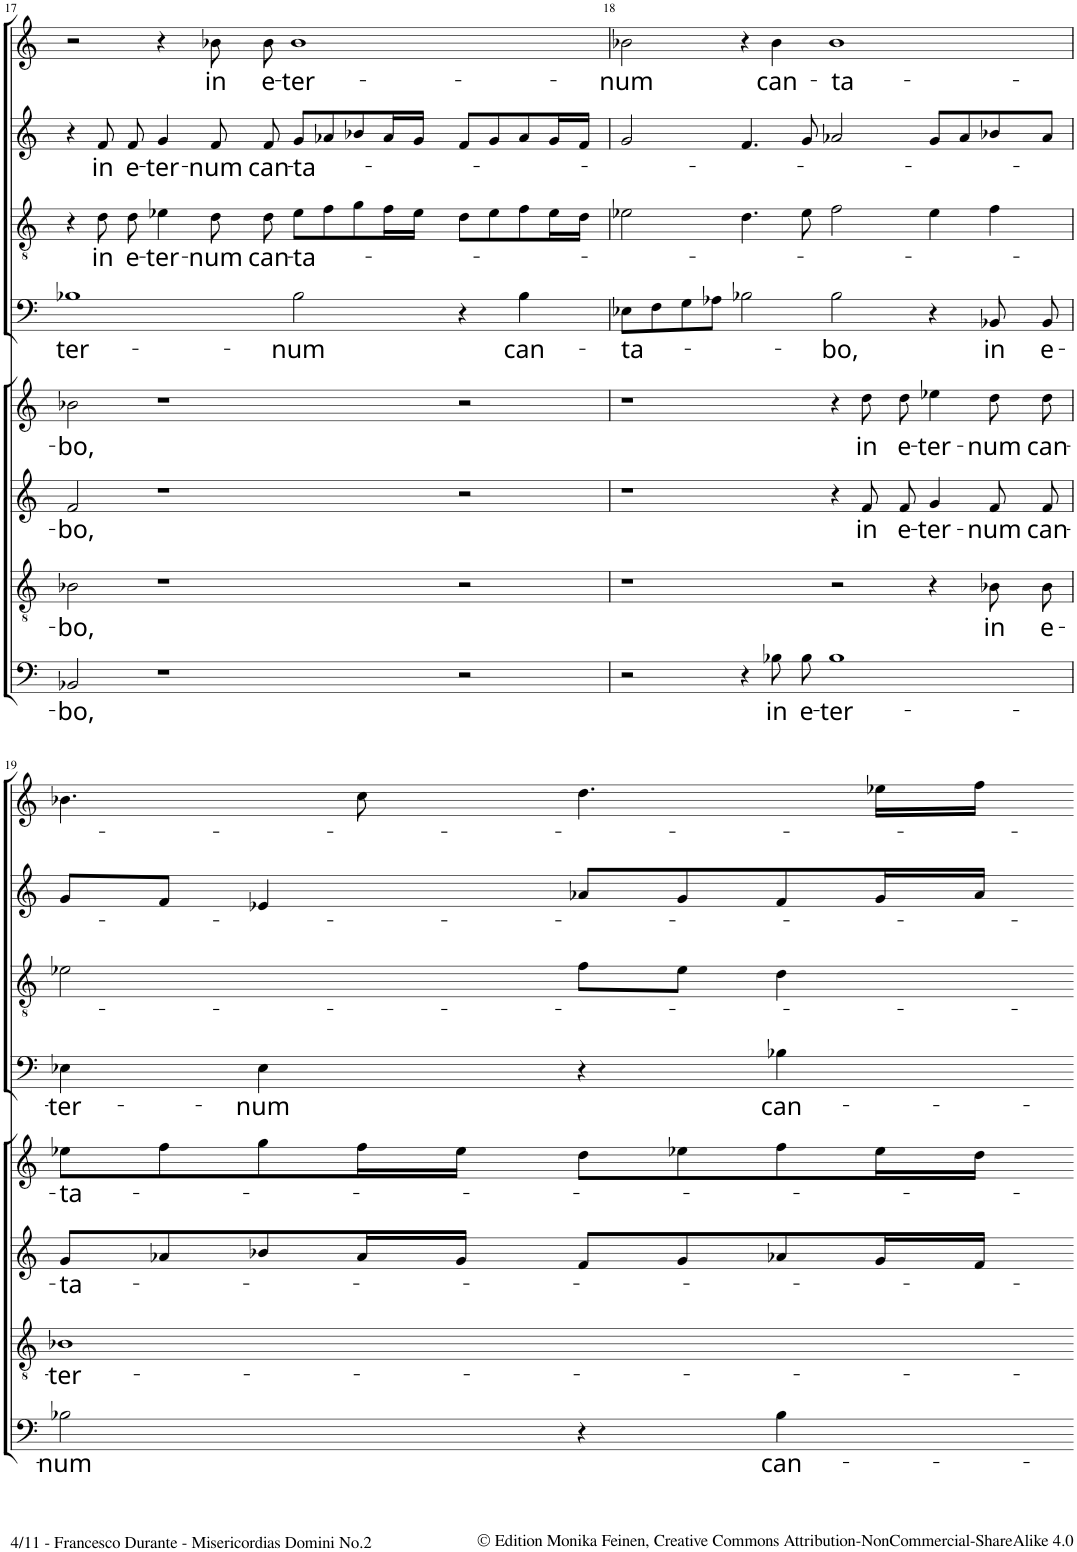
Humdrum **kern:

**kern	**text	**kern	**text	**kern	**text	**kern	**text	**kern	**text	**kern	**text	**kern	**text	**kern	**text
*part8	*part8	*part7	*part7	*part6	*part6	*part5	*part5	*part4	*part4	*part3	*part3	*part2	*part2	*part1	*part1
*staff8	*staff8	*staff7	*staff7	*staff6	*staff6	*staff5	*staff5	*staff4	*staff4	*staff3	*staff3	*staff2	*staff2	*staff1	*staff1
*I"BASSO II.	*	*I"TENORE II.	*	*I"ALTO II.	*	*I"CANTO II.	*	*I"BASSO I.	*	*I"TENORE I.	*	*I"ALTO I.	*	*I"CANTO I.	*
!!LO:PB:g=z
*clefF4	*	*clefGv2	*	*clefG2	*	*clefG2	*	*clefF4	*	*clefGv2	*	*clefG2	*	*clefG2	*
*k[]	*	*k[]	*	*k[]	*	*k[]	*	*k[]	*	*k[]	*	*k[]	*	*k[]	*
*M4/2	*	*M4/2	*	*M4/2	*	*M4/2	*	*M4/2	*	*M4/2	*	*M4/2	*	*M4/2	*
*met(c)	*	*met(c)	*	*met(c)	*	*met(c)	*	*met(c)	*	*met(c)	*	*met(c)	*	*met(c)	*
=17	=17	=17	=17	=17	=17	=17	=17	=17	=17	=17	=17	=17	=17	=17	=17
!	!LO:LY:b	!	!LO:LY:b	!	!LO:LY:b	!	!LO:LY:b	!	!LO:LY:b	!	!	!	!	!	!
2BB-X/	bo,	2B-X\	bo,	2f/	bo,	2b-X\	bo,	1B-X	ter-	4r	.	4r	.	2r	.
!	!	!	!	!	!	!	!	!	!	!	!LO:LY:b	!	!LO:LY:b	!	!
.	.	.	.	.	.	.	.	.	.	8d\	in	8f/	in	.	.
!	!	!	!	!	!	!	!	!	!	!	!LO:LY:b	!	!LO:LY:b	!	!
.	.	.	.	.	.	.	.	.	.	8d\	e-	8f/	e-	.	.
!	!	!	!	!	!	!	!	!	!	!	!LO:LY:b	!	!LO:LY:b	!	!
1r	.	1r	.	1r	.	1r	.	.	.	4e-X\	-ter-	4g/	-ter-	4r	.
!	!	!	!	!	!	!	!	!	!	!	!LO:LY:b	!	!LO:LY:b	!	!LO:LY:b
.	.	.	.	.	.	.	.	.	.	8d\	-num	8f/	-num	8b-X\	in
!	!	!	!	!	!	!	!	!	!	!	!LO:LY:b	!	!LO:LY:b	!	!LO:LY:b
.	.	.	.	.	.	.	.	.	.	8d\	can-	8f/	can-	8b-\	e-
!	!	!	!	!	!	!	!	!	!LO:LY:b	!	!LO:LY:b	!	!LO:LY:b	!	!LO:LY:b
.	.	.	.	.	.	.	.	2B-\	-num	8e-\L	-ta-	8g/L	-ta-	1b-	-ter-
.	.	.	.	.	.	.	.	.	.	8f\	.	8a-X/	.	.	.
.	.	.	.	.	.	.	.	.	.	8g\	.	8b-X/	.	.	.
.	.	.	.	.	.	.	.	.	.	16f\L	.	16a-/L	.	.	.
.	.	.	.	.	.	.	.	.	.	16e-\JJ	.	16g/JJ	.	.	.
2r	.	2r	.	2r	.	2r	.	4r	.	8d\L	.	8f/L	.	.	.
.	.	.	.	.	.	.	.	.	.	8e-\	.	8g/	.	.	.
!	!	!	!	!	!	!	!	!	!LO:LY:b	!	!	!	!	!	!
.	.	.	.	.	.	.	.	4B-\	can-	8f\	.	8a-/	.	.	.
.	.	.	.	.	.	.	.	.	.	16e-\L	.	16g/L	.	.	.
.	.	.	.	.	.	.	.	.	.	16d\JJ	.	16f/JJ	.	.	.
=18	=18	=18	=18	=18	=18	=18	=18	=18	=18	=18	=18	=18	=18	=18	=18
!	!	!	!	!	!	!	!	!	!LO:LY:b	!	!	!	!	!	!LO:LY:b
2r	.	1r	.	1r	.	1r	.	8E-X\L	-ta-	2e-X\	.	2g/	.	2b-X\	-num
.	.	.	.	.	.	.	.	8F\	.	.	.	.	.	.	.
.	.	.	.	.	.	.	.	8G\	.	.	.	.	.	.	.
.	.	.	.	.	.	.	.	8A-X\J	.	.	.	.	.	.	.
4r	.	.	.	.	.	.	.	2B-X\	.	4.d\	.	4.f/	.	4r	.
!	!LO:LY:b	!	!	!	!	!	!	!	!	!	!	!	!	!	!LO:LY:b
8B-X\L	in	.	.	.	.	.	.	.	.	.	.	.	.	4b-\	can-
!	!LO:LY:b	!	!	!	!	!	!	!	!	!	!	!	!	!	!
8B-\J	e-	.	.	.	.	.	.	.	.	8e-\	.	8g/	.	.	.
!	!LO:LY:b	!	!	!	!	!	!	!	!LO:LY:b	!	!	!	!	!	!LO:LY:b
1B-	-ter-	2r	.	4r	.	4r	.	2B-\	-bo,	2f\	.	2a-X/	.	1b-	-ta-
!	!	!	!	!	!LO:LY:b	!	!LO:LY:b	!	!	!	!	!	!	!	!
.	.	.	.	8f/	in	8dd\	in	.	.	.	.	.	.	.	.
!	!	!	!	!	!LO:LY:b	!	!LO:LY:b	!	!	!	!	!	!	!	!
.	.	.	.	8f/	e-	8dd\	e-	.	.	.	.	.	.	.	.
!	!	!	!	!	!LO:LY:b	!	!LO:LY:b	!	!	!	!	!	!	!	!
.	.	4r	.	4g/	-ter-	4ee-X\	-ter-	4r	.	4e-\	.	8g/L	.	.	.
.	.	.	.	.	.	.	.	.	.	.	.	8a-/	.	.	.
!	!	!	!LO:LY:b	!	!LO:LY:b	!	!LO:LY:b	!	!LO:LY:b	!	!	!	!	!	!
.	.	8B-X\L	in	8f/	-num	8dd\	-num	8BB-X/	in	4f\	.	8b-X/	.	.	.
!	!	!	!LO:LY:b	!	!LO:LY:b	!	!LO:LY:b	!	!LO:LY:b	!	!	!	!	!	!
.	.	8B-\J	e-	8f/	can-	8dd\	can-	8BB-/	e-	.	.	8a-/J	.	.	.
!!LO:LB:g=z
=19	=19	=19	=19	=19	=19	=19	=19	=19	=19	=19	=19	=19	=19	=19	=19
!	!LO:LY:b	!	!LO:LY:b	!	!LO:LY:b	!	!LO:LY:b	!	!LO:LY:b	!	!	!	!	!	!
2B-X\	-num	1B-X	-ter-	8g/L	-ta-	8ee-X\L	-ta-	4E-X\	-ter-	2e-X\	.	8g/L	.	4.b-X\	.
.	.	.	.	8a-X/	.	8ff\	.	.	.	.	.	8f/J	.	.	.
!	!	!	!	!	!	!	!	!	!LO:LY:b	!	!	!	!	!	!
.	.	.	.	8b-X/	.	8gg\	.	4E-\	-num	.	.	4e-X/	.	.	.
.	.	.	.	16a-/L	.	16ff\L	.	.	.	.	.	.	.	8cc\	.
.	.	.	.	16g/JJ	.	16ee-\JJ	.	.	.	.	.	.	.	.	.
4r	.	.	.	8f/L	.	8dd\L	.	4r	.	8f\L	.	8a-X/L	.	4.dd\	.
.	.	.	.	8g/	.	8ee-X\	.	.	.	8e-\J	.	8g/	.	.	.
!	!LO:LY:b	!	!	!	!	!	!	!	!LO:LY:b	!	!	!	!	!	!
4B-\	can-	.	.	8a-X/	.	8ff\	.	4B-X\	can-	4d\	.	8f/	.	.	.
.	.	.	.	16g/L	.	16ee-\L	.	.	.	.	.	16g/L	.	16ee-X\LL	.
.	.	.	.	16f/JJ	.	16dd\JJ	.	.	.	.	.	16a-/JJ	.	16ff\JJ	.
=-	=-	=-	=-	=-	=-	=-	=-	=-	=-	=-	=-	=-	=-	=-	=-
*-	*-	*-	*-	*-	*-	*-	*-	*-	*-	*-	*-	*-	*-	*-	*-
